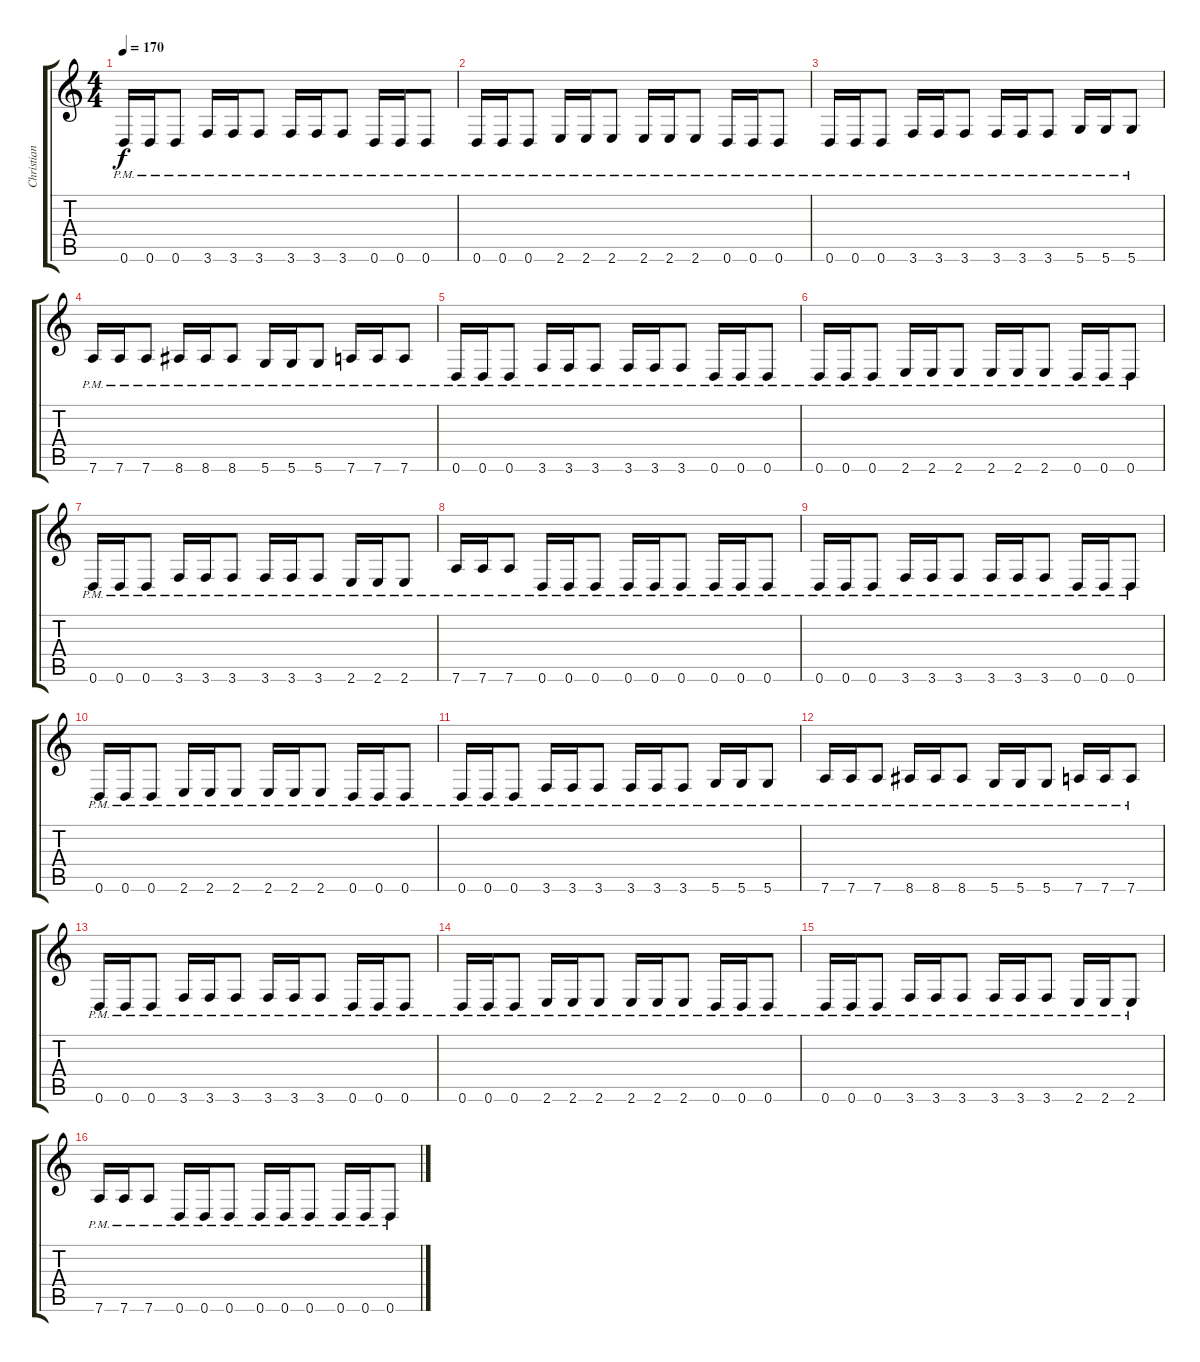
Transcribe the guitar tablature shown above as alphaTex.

\track ("Christian Andreu" "Christian ") {instrument distortionguitar}
\staff {score tabs}
\tuning (D4 A3 F3 C3 G2 D2) {hide}
\ts (4 4)
\tempo 170
\clef g2
\ks c
0.6{pm}.16{dy f} 0.6{pm}.16 0.6{pm}.8 3.6{pm}.16 3.6{pm}.16 3.6{pm}.8 3.6{pm}.16 3.6{pm}.16 3.6{pm}.8 0.6{pm}.16 0.6{pm}.16 0.6{pm}.8 |
0.6{pm}.16 0.6{pm}.16 0.6{pm}.8 2.6{pm}.16 2.6{pm}.16 2.6{pm}.8 2.6{pm}.16 2.6{pm}.16 2.6{pm}.8 0.6{pm}.16 0.6{pm}.16 0.6{pm}.8 |
0.6{pm}.16 0.6{pm}.16 0.6{pm}.8 3.6{pm}.16 3.6{pm}.16 3.6{pm}.8 3.6{pm}.16 3.6{pm}.16 3.6{pm}.8 5.6{pm}.16 5.6{pm}.16 5.6{pm}.8 |
7.6{pm}.16 7.6{pm}.16 7.6{pm}.8 8.6{pm}.16 8.6{pm}.16 8.6{pm}.8 5.6{pm}.16 5.6{pm}.16 5.6{pm}.8 7.6{pm}.16 7.6{pm}.16 7.6{pm}.8 |
0.6{pm}.16 0.6{pm}.16 0.6{pm}.8 3.6{pm}.16 3.6{pm}.16 3.6{pm}.8 3.6{pm}.16 3.6{pm}.16 3.6{pm}.8 0.6{pm}.16 0.6{pm}.16 0.6{pm}.8 |
0.6{pm}.16 0.6{pm}.16 0.6{pm}.8 2.6{pm}.16 2.6{pm}.16 2.6{pm}.8 2.6{pm}.16 2.6{pm}.16 2.6{pm}.8 0.6{pm}.16 0.6{pm}.16 0.6{pm}.8 |
0.6{pm}.16 0.6{pm}.16 0.6{pm}.8 3.6{pm}.16 3.6{pm}.16 3.6{pm}.8 3.6{pm}.16 3.6{pm}.16 3.6{pm}.8 2.6{pm}.16 2.6{pm}.16 2.6{pm}.8 |
7.6{pm}.16 7.6{pm}.16 7.6{pm}.8 0.6{pm}.16 0.6{pm}.16 0.6{pm}.8 0.6{pm}.16 0.6{pm}.16 0.6{pm}.8 0.6{pm}.16 0.6{pm}.16 0.6{pm}.8 |
0.6{pm}.16 0.6{pm}.16 0.6{pm}.8 3.6{pm}.16 3.6{pm}.16 3.6{pm}.8 3.6{pm}.16 3.6{pm}.16 3.6{pm}.8 0.6{pm}.16 0.6{pm}.16 0.6{pm}.8 |
0.6{pm}.16 0.6{pm}.16 0.6{pm}.8 2.6{pm}.16 2.6{pm}.16 2.6{pm}.8 2.6{pm}.16 2.6{pm}.16 2.6{pm}.8 0.6{pm}.16 0.6{pm}.16 0.6{pm}.8 |
0.6{pm}.16 0.6{pm}.16 0.6{pm}.8 3.6{pm}.16 3.6{pm}.16 3.6{pm}.8 3.6{pm}.16 3.6{pm}.16 3.6{pm}.8 5.6{pm}.16 5.6{pm}.16 5.6{pm}.8 |
7.6{pm}.16 7.6{pm}.16 7.6{pm}.8 8.6{pm}.16 8.6{pm}.16 8.6{pm}.8 5.6{pm}.16 5.6{pm}.16 5.6{pm}.8 7.6{pm}.16 7.6{pm}.16 7.6{pm}.8 |
0.6{pm}.16 0.6{pm}.16 0.6{pm}.8 3.6{pm}.16 3.6{pm}.16 3.6{pm}.8 3.6{pm}.16 3.6{pm}.16 3.6{pm}.8 0.6{pm}.16 0.6{pm}.16 0.6{pm}.8 |
0.6{pm}.16 0.6{pm}.16 0.6{pm}.8 2.6{pm}.16 2.6{pm}.16 2.6{pm}.8 2.6{pm}.16 2.6{pm}.16 2.6{pm}.8 0.6{pm}.16 0.6{pm}.16 0.6{pm}.8 |
0.6{pm}.16 0.6{pm}.16 0.6{pm}.8 3.6{pm}.16 3.6{pm}.16 3.6{pm}.8 3.6{pm}.16 3.6{pm}.16 3.6{pm}.8 2.6{pm}.16 2.6{pm}.16 2.6{pm}.8 |
7.6{pm}.16 7.6{pm}.16 7.6{pm}.8 0.6{pm}.16 0.6{pm}.16 0.6{pm}.8 0.6{pm}.16 0.6{pm}.16 0.6{pm}.8 0.6{pm}.16 0.6{pm}.16 0.6{pm}.8
